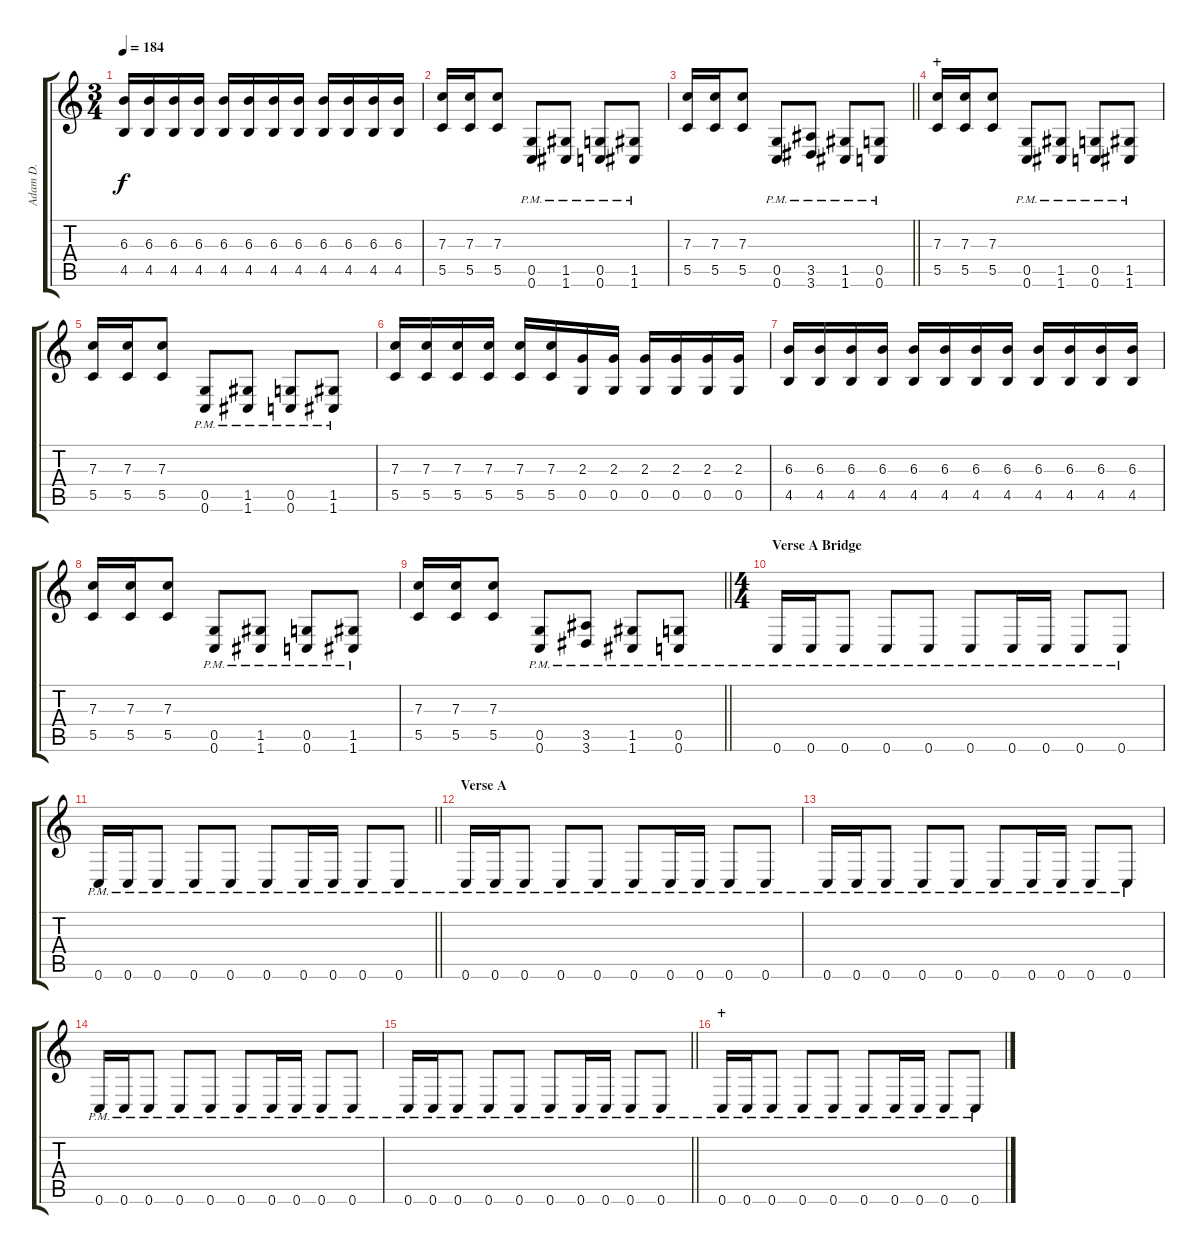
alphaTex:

\track ("Adam D." "Adam D.") {instrument distortionguitar}
\staff {score tabs}
\tuning (D4 A3 F3 C3 G2 C2) {hide}
\ts (3 4)
\tempo 184
\clef g2
\ks c
(6.3 4.5).16{dy f} (6.3 4.5).16 (6.3 4.5).16 (6.3 4.5).16 (6.3 4.5).16 (6.3 4.5).16 (6.3 4.5).16 (6.3 4.5).16 (6.3 4.5).16 (6.3 4.5).16 (6.3 4.5).16 (6.3 4.5).16 |
(7.3 5.5).16 (7.3 5.5).16 (7.3 5.5).8 (0.5{pm} 0.6{pm}).8 (1.5{pm} 1.6{pm}).8 (0.5{pm} 0.6{pm}).8 (1.5{pm} 1.6{pm}).8 |
\barLineRight lightlight
(7.3 5.5).16 (7.3 5.5).16 (7.3 5.5).8 (0.5{pm} 0.6{pm}).8 (3.5{pm} 3.6{pm}).8 (1.5{pm} 1.6{pm}).8 (0.5{pm} 0.6{pm}).8 |
\section ("" "+")
(7.3 5.5).16 (7.3 5.5).16 (7.3 5.5).8 (0.5{pm} 0.6{pm}).8 (1.5{pm} 1.6{pm}).8 (0.5{pm} 0.6{pm}).8 (1.5{pm} 1.6{pm}).8 |
(7.3 5.5).16 (7.3 5.5).16 (7.3 5.5).8 (0.5{pm} 0.6{pm}).8 (1.5{pm} 1.6{pm}).8 (0.5{pm} 0.6{pm}).8 (1.5{pm} 1.6{pm}).8 |
(7.3 5.5).16 (7.3 5.5).16 (7.3 5.5).16 (7.3 5.5).16 (7.3 5.5).16 (7.3 5.5).16 (2.3 0.5).16 (2.3 0.5).16 (2.3 0.5).16 (2.3 0.5).16 (2.3 0.5).16 (2.3 0.5).16 |
(6.3 4.5).16 (6.3 4.5).16 (6.3 4.5).16 (6.3 4.5).16 (6.3 4.5).16 (6.3 4.5).16 (6.3 4.5).16 (6.3 4.5).16 (6.3 4.5).16 (6.3 4.5).16 (6.3 4.5).16 (6.3 4.5).16 |
(7.3 5.5).16 (7.3 5.5).16 (7.3 5.5).8 (0.5{pm} 0.6{pm}).8 (1.5{pm} 1.6{pm}).8 (0.5{pm} 0.6{pm}).8 (1.5{pm} 1.6{pm}).8 |
\barLineRight lightlight
(7.3 5.5).16 (7.3 5.5).16 (7.3 5.5).8 (0.5{pm} 0.6{pm}).8 (3.5{pm} 3.6{pm}).8 (1.5{pm} 1.6{pm}).8 (0.5{pm} 0.6{pm}).8 |
\ts (4 4)
\section ("" "Verse A Bridge")
0.6{pm}.16 0.6{pm}.16 0.6{pm}.8 0.6{pm}.8 0.6{pm}.8 0.6{pm}.8 0.6{pm}.16 0.6{pm}.16 0.6{pm}.8 0.6{pm}.8 |
\barLineRight lightlight
0.6{pm}.16 0.6{pm}.16 0.6{pm}.8 0.6{pm}.8 0.6{pm}.8 0.6{pm}.8 0.6{pm}.16 0.6{pm}.16 0.6{pm}.8 0.6{pm}.8 |
\section ("" "Verse A")
0.6{pm}.16 0.6{pm}.16 0.6{pm}.8 0.6{pm}.8 0.6{pm}.8 0.6{pm}.8 0.6{pm}.16 0.6{pm}.16 0.6{pm}.8 0.6{pm}.8 |
0.6{pm}.16 0.6{pm}.16 0.6{pm}.8 0.6{pm}.8 0.6{pm}.8 0.6{pm}.8 0.6{pm}.16 0.6{pm}.16 0.6{pm}.8 0.6{pm}.8 |
0.6{pm}.16 0.6{pm}.16 0.6{pm}.8 0.6{pm}.8 0.6{pm}.8 0.6{pm}.8 0.6{pm}.16 0.6{pm}.16 0.6{pm}.8 0.6{pm}.8 |
\barLineRight lightlight
0.6{pm}.16 0.6{pm}.16 0.6{pm}.8 0.6{pm}.8 0.6{pm}.8 0.6{pm}.8 0.6{pm}.16 0.6{pm}.16 0.6{pm}.8 0.6{pm}.8 |
\section ("" "+")
0.6{pm}.16 0.6{pm}.16 0.6{pm}.8 0.6{pm}.8 0.6{pm}.8 0.6{pm}.8 0.6{pm}.16 0.6{pm}.16 0.6{pm}.8 0.6{pm}.8
